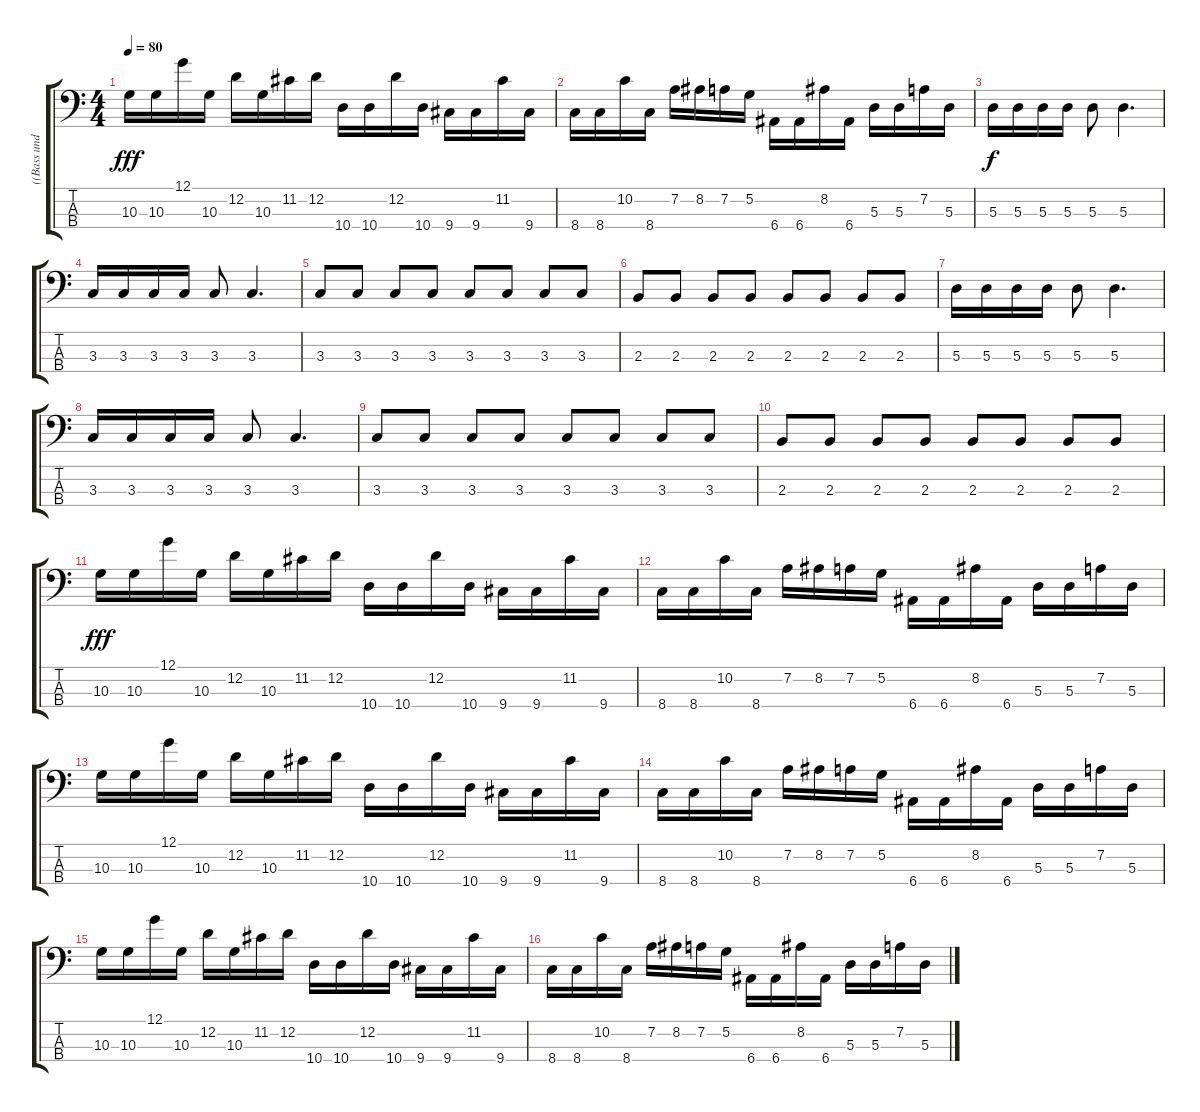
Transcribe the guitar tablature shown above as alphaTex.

\track ("((Bass underlie))" "((Bass und") {instrument electricbassfinger}
\staff {score tabs}
\tuning (G2 D2 A1 E1) {hide}
\ts (4 4)
\tempo 80
\clef f4
\ks c
10.3.16{dy fff} 10.3.16 12.1.16 10.3.16 12.2.16 10.3.16 11.2.16 12.2.16 10.4.16 10.4.16 12.2.16 10.4.16 9.4.16 9.4.16 11.2.16 9.4.16 |
8.4.16 8.4.16 10.2.16 8.4.16 7.2.16 8.2.16 7.2.16 5.2.16 6.4.16 6.4.16 8.2.16 6.4.16 5.3.16 5.3.16 7.2.16 5.3.16 |
5.3.16{dy f} 5.3.16 5.3.16 5.3.16 5.3.8 5.3.4{d} |
3.3.16 3.3.16 3.3.16 3.3.16 3.3.8 3.3.4{d} |
3.3.8 3.3.8 3.3.8 3.3.8 3.3.8 3.3.8 3.3.8 3.3.8 |
2.3.8 2.3.8 2.3.8 2.3.8 2.3.8 2.3.8 2.3.8 2.3.8 |
5.3.16 5.3.16 5.3.16 5.3.16 5.3.8 5.3.4{d} |
3.3.16 3.3.16 3.3.16 3.3.16 3.3.8 3.3.4{d} |
3.3.8 3.3.8 3.3.8 3.3.8 3.3.8 3.3.8 3.3.8 3.3.8 |
2.3.8 2.3.8 2.3.8 2.3.8 2.3.8 2.3.8 2.3.8 2.3.8 |
10.3.16{dy fff} 10.3.16 12.1.16 10.3.16 12.2.16 10.3.16 11.2.16 12.2.16 10.4.16 10.4.16 12.2.16 10.4.16 9.4.16 9.4.16 11.2.16 9.4.16 |
8.4.16 8.4.16 10.2.16 8.4.16 7.2.16 8.2.16 7.2.16 5.2.16 6.4.16 6.4.16 8.2.16 6.4.16 5.3.16 5.3.16 7.2.16 5.3.16 |
10.3.16 10.3.16 12.1.16 10.3.16 12.2.16 10.3.16 11.2.16 12.2.16 10.4.16 10.4.16 12.2.16 10.4.16 9.4.16 9.4.16 11.2.16 9.4.16 |
8.4.16 8.4.16 10.2.16 8.4.16 7.2.16 8.2.16 7.2.16 5.2.16 6.4.16 6.4.16 8.2.16 6.4.16 5.3.16 5.3.16 7.2.16 5.3.16 |
10.3.16 10.3.16 12.1.16 10.3.16 12.2.16 10.3.16 11.2.16 12.2.16 10.4.16 10.4.16 12.2.16 10.4.16 9.4.16 9.4.16 11.2.16 9.4.16 |
8.4.16 8.4.16 10.2.16 8.4.16 7.2.16 8.2.16 7.2.16 5.2.16 6.4.16 6.4.16 8.2.16 6.4.16 5.3.16 5.3.16 7.2.16 5.3.16
